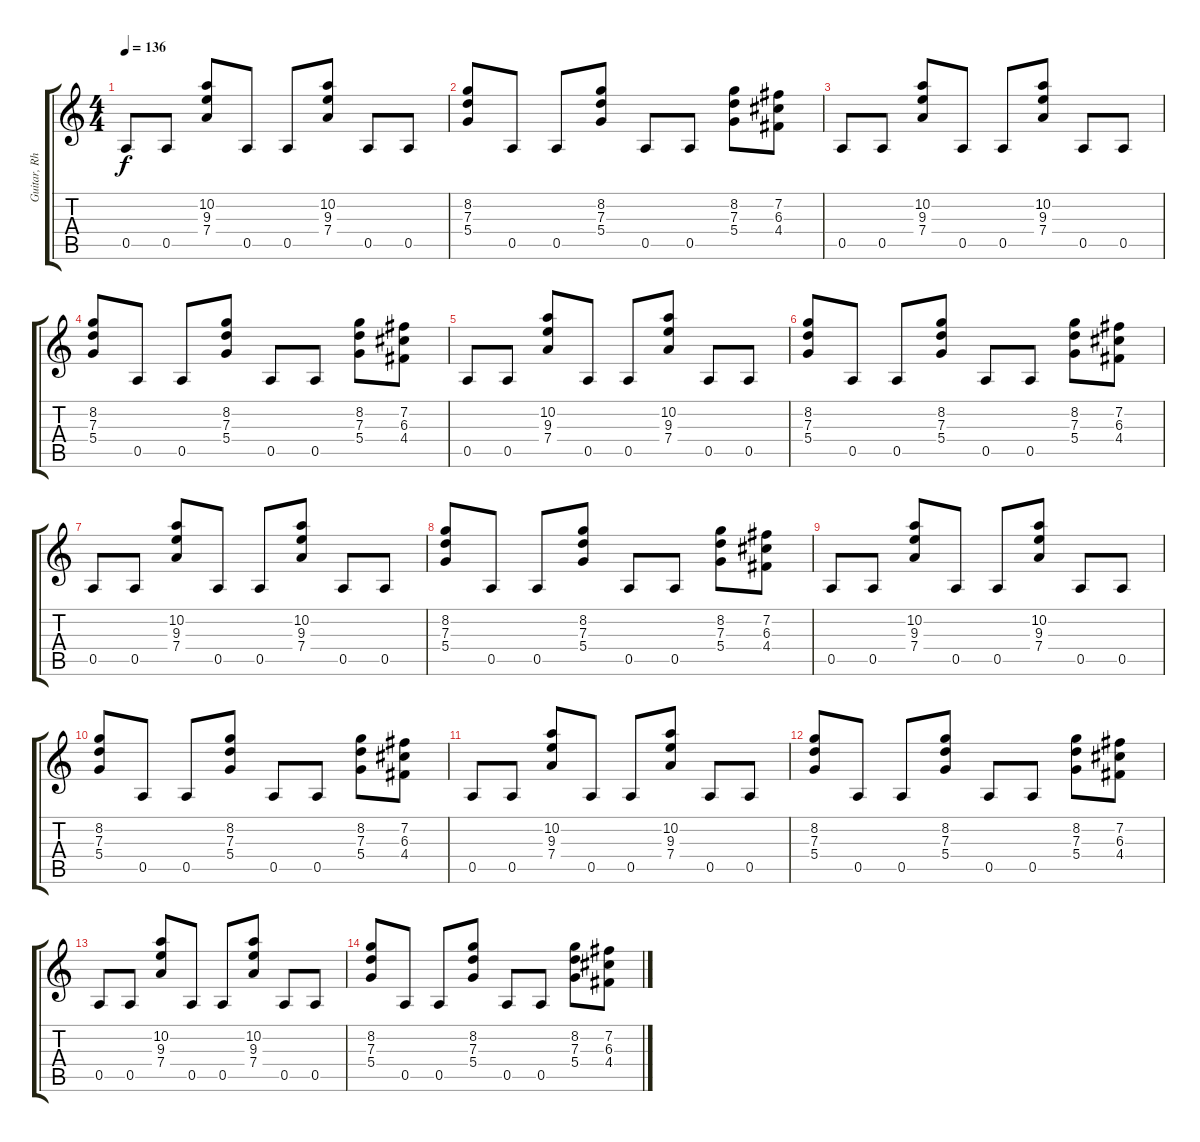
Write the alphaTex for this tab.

\track ("Guitar, Rhythm" "Guitar, Rh") {instrument distortionguitar}
\staff {score tabs}
\tuning (E4 B3 G3 D3 A2 E2) {hide}
\ts (4 4)
\tempo 136
\clef g2
\ks c
0.5.8{dy f} 0.5.8 (10.2 9.3 7.4).8 0.5.8 0.5.8 (10.2 9.3 7.4).8 0.5.8 0.5.8 |
(8.2 7.3 5.4).8 0.5.8 0.5.8 (8.2 7.3 5.4).8 0.5.8 0.5.8 (8.2 7.3 5.4).8 (7.2 6.3 4.4).8 |
0.5.8{volume 13} 0.5.8 (10.2 9.3 7.4).8 0.5.8 0.5.8 (10.2 9.3 7.4).8 0.5.8 0.5.8 |
(8.2 7.3 5.4).8 0.5.8 0.5.8 (8.2 7.3 5.4).8 0.5.8 0.5.8 (8.2 7.3 5.4).8 (7.2 6.3 4.4).8 |
0.5.8 0.5.8 (10.2 9.3 7.4).8 0.5.8 0.5.8 (10.2 9.3 7.4).8 0.5.8 0.5.8 |
(8.2 7.3 5.4).8 0.5.8 0.5.8 (8.2 7.3 5.4).8 0.5.8 0.5.8 (8.2 7.3 5.4).8 (7.2 6.3 4.4).8 |
0.5.8{volume 10} 0.5.8 (10.2 9.3 7.4).8 0.5.8 0.5.8 (10.2 9.3 7.4).8 0.5.8 0.5.8 |
(8.2 7.3 5.4).8 0.5.8 0.5.8 (8.2 7.3 5.4).8 0.5.8 0.5.8 (8.2 7.3 5.4).8 (7.2 6.3 4.4).8 |
0.5.8 0.5.8 (10.2 9.3 7.4).8 0.5.8 0.5.8 (10.2 9.3 7.4).8 0.5.8 0.5.8 |
(8.2 7.3 5.4).8 0.5.8 0.5.8 (8.2 7.3 5.4).8 0.5.8 0.5.8 (8.2 7.3 5.4).8 (7.2 6.3 4.4).8 |
0.5.8{volume 6} 0.5.8 (10.2 9.3 7.4).8 0.5.8 0.5.8 (10.2 9.3 7.4).8 0.5.8 0.5.8 |
(8.2 7.3 5.4).8 0.5.8 0.5.8 (8.2 7.3 5.4).8 0.5.8 0.5.8 (8.2 7.3 5.4).8 (7.2 6.3 4.4).8 |
0.5.8 0.5.8 (10.2 9.3 7.4).8 0.5.8 0.5.8 (10.2 9.3 7.4).8 0.5.8 0.5.8 |
(8.2 7.3 5.4).8 0.5.8 0.5.8 (8.2 7.3 5.4).8 0.5.8 0.5.8 (8.2 7.3 5.4).8 (7.2 6.3 4.4).8
